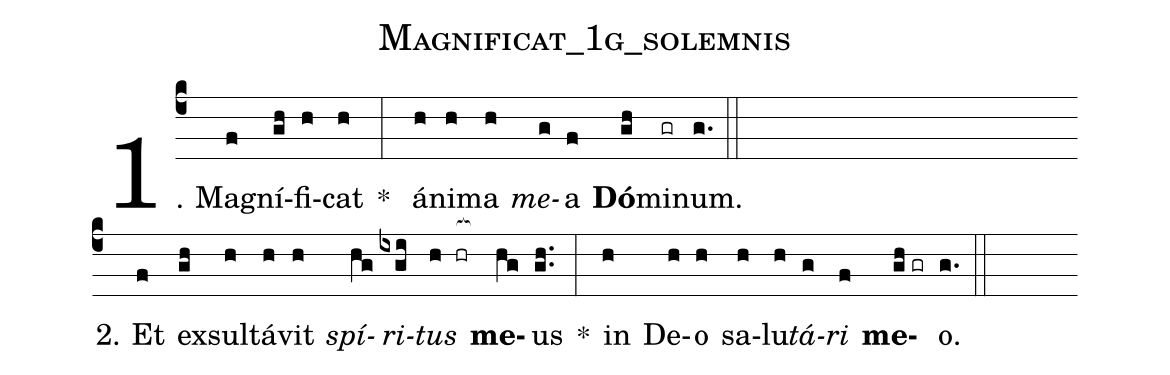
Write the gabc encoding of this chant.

name:Magnificat_1g_solemnis;
%%
(c4) 1. Ma(f)gní(gh)fi(h)cat(h) * (:) á(h)ni(h)ma(h) <i>me</i>(g)a(f) <b>Dó</b>(gh)mi(gr)num.</eu>(g.) (::) (Z-)

2. Et(f) ex(gh)sul(h)tá(h)vit(h) <i>spí</i>(hg)<i>ri</i>(ixgi)<i>tus</i>(h hr[ocb:1{]) <b>me</b>(hg[ocb:0}])us(gh..) *(:) in(h) De(h)o(h) sa(h)lu(h)<i>tá</i>(g)<i>ri</i>(f) <b>me</b>(gh//gr)o.(g.) (::)
